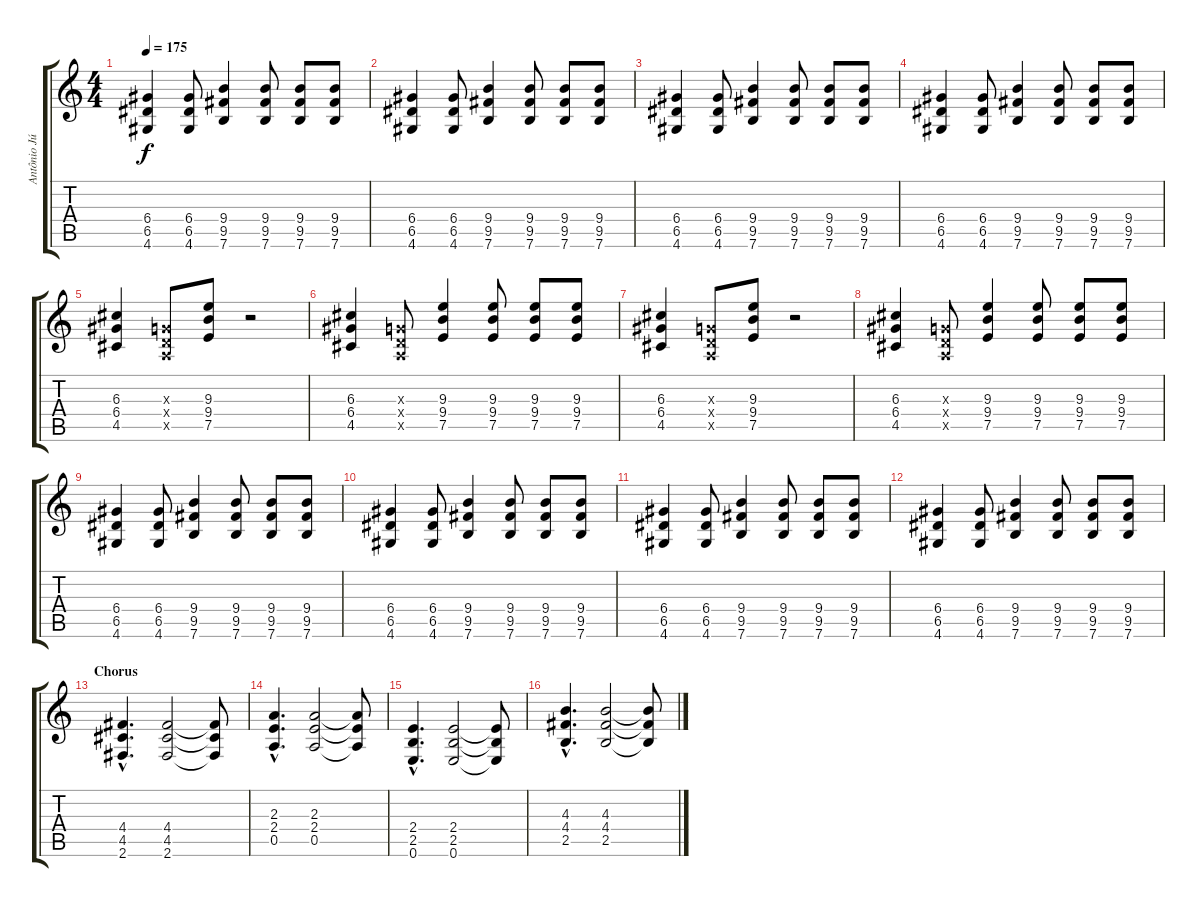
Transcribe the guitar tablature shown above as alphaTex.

\track ("Antônio Júlio Nastácia" "Antônio Jú") {instrument overdrivenguitar}
\staff {score tabs}
\tuning (E4 B3 G3 D3 A2 E2) {hide}
\ts (4 4)
\tempo 175
\clef g2
\ks c
(6.4 6.5 4.6).4{dy f} (6.4 6.5 4.6).8 (9.4 9.5 7.6).4 (9.4 9.5 7.6).8 (9.4 9.5 7.6).8 (9.4 9.5 7.6).8 |
(6.4 6.5 4.6).4 (6.4 6.5 4.6).8 (9.4 9.5 7.6).4 (9.4 9.5 7.6).8 (9.4 9.5 7.6).8 (9.4 9.5 7.6).8 |
(6.4 6.5 4.6).4 (6.4 6.5 4.6).8 (9.4 9.5 7.6).4 (9.4 9.5 7.6).8 (9.4 9.5 7.6).8 (9.4 9.5 7.6).8 |
(6.4 6.5 4.6).4 (6.4 6.5 4.6).8 (9.4 9.5 7.6).4 (9.4 9.5 7.6).8 (9.4 9.5 7.6).8 (9.4 9.5 7.6).8 |
(6.3 6.4 4.5).4 (0.3{x} 0.4{x} 0.5{x}).8 (9.3 9.4 7.5).8 r.2 |
(6.3 6.4 4.5).4 (0.3{x} 0.4{x} 0.5{x}).8 (9.3 9.4 7.5).4 (9.3 9.4 7.5).8 (9.3 9.4 7.5).8 (9.3 9.4 7.5).8 |
(6.3 6.4 4.5).4 (0.3{x} 0.4{x} 0.5{x}).8 (9.3 9.4 7.5).8 r.2 |
(6.3 6.4 4.5).4 (0.3{x} 0.4{x} 0.5{x}).8 (9.3 9.4 7.5).4 (9.3 9.4 7.5).8 (9.3 9.4 7.5).8 (9.3 9.4 7.5).8 |
(6.4 6.5 4.6).4 (6.4 6.5 4.6).8 (9.4 9.5 7.6).4 (9.4 9.5 7.6).8 (9.4 9.5 7.6).8 (9.4 9.5 7.6).8 |
(6.4 6.5 4.6).4 (6.4 6.5 4.6).8 (9.4 9.5 7.6).4 (9.4 9.5 7.6).8 (9.4 9.5 7.6).8 (9.4 9.5 7.6).8 |
(6.4 6.5 4.6).4 (6.4 6.5 4.6).8 (9.4 9.5 7.6).4 (9.4 9.5 7.6).8 (9.4 9.5 7.6).8 (9.4 9.5 7.6).8 |
(6.4 6.5 4.6).4 (6.4 6.5 4.6).8 (9.4 9.5 7.6).4 (9.4 9.5 7.6).8 (9.4 9.5 7.6).8 (9.4 9.5 7.6).8 |
\section ("" "Chorus")
(4.4{hac} 4.5{hac} 2.6{hac}).4{d} (4.4 4.5 2.6).2 (4.4{t} 4.5{t} 2.6{t}).8 |
(2.3{hac} 2.4{hac} 0.5{hac}).4{d} (2.3 2.4 0.5).2 (2.3{t} 2.4{t} 0.5{t}).8 |
(2.4{hac} 2.5{hac} 0.6{hac}).4{d} (2.4 2.5 0.6).2 (2.4{t} 2.5{t} 0.6{t}).8 |
(4.3{hac} 4.4{hac} 2.5{hac}).4{d} (4.3 4.4 2.5).2 (4.3{t} 4.4{t} 2.5{t}).8
